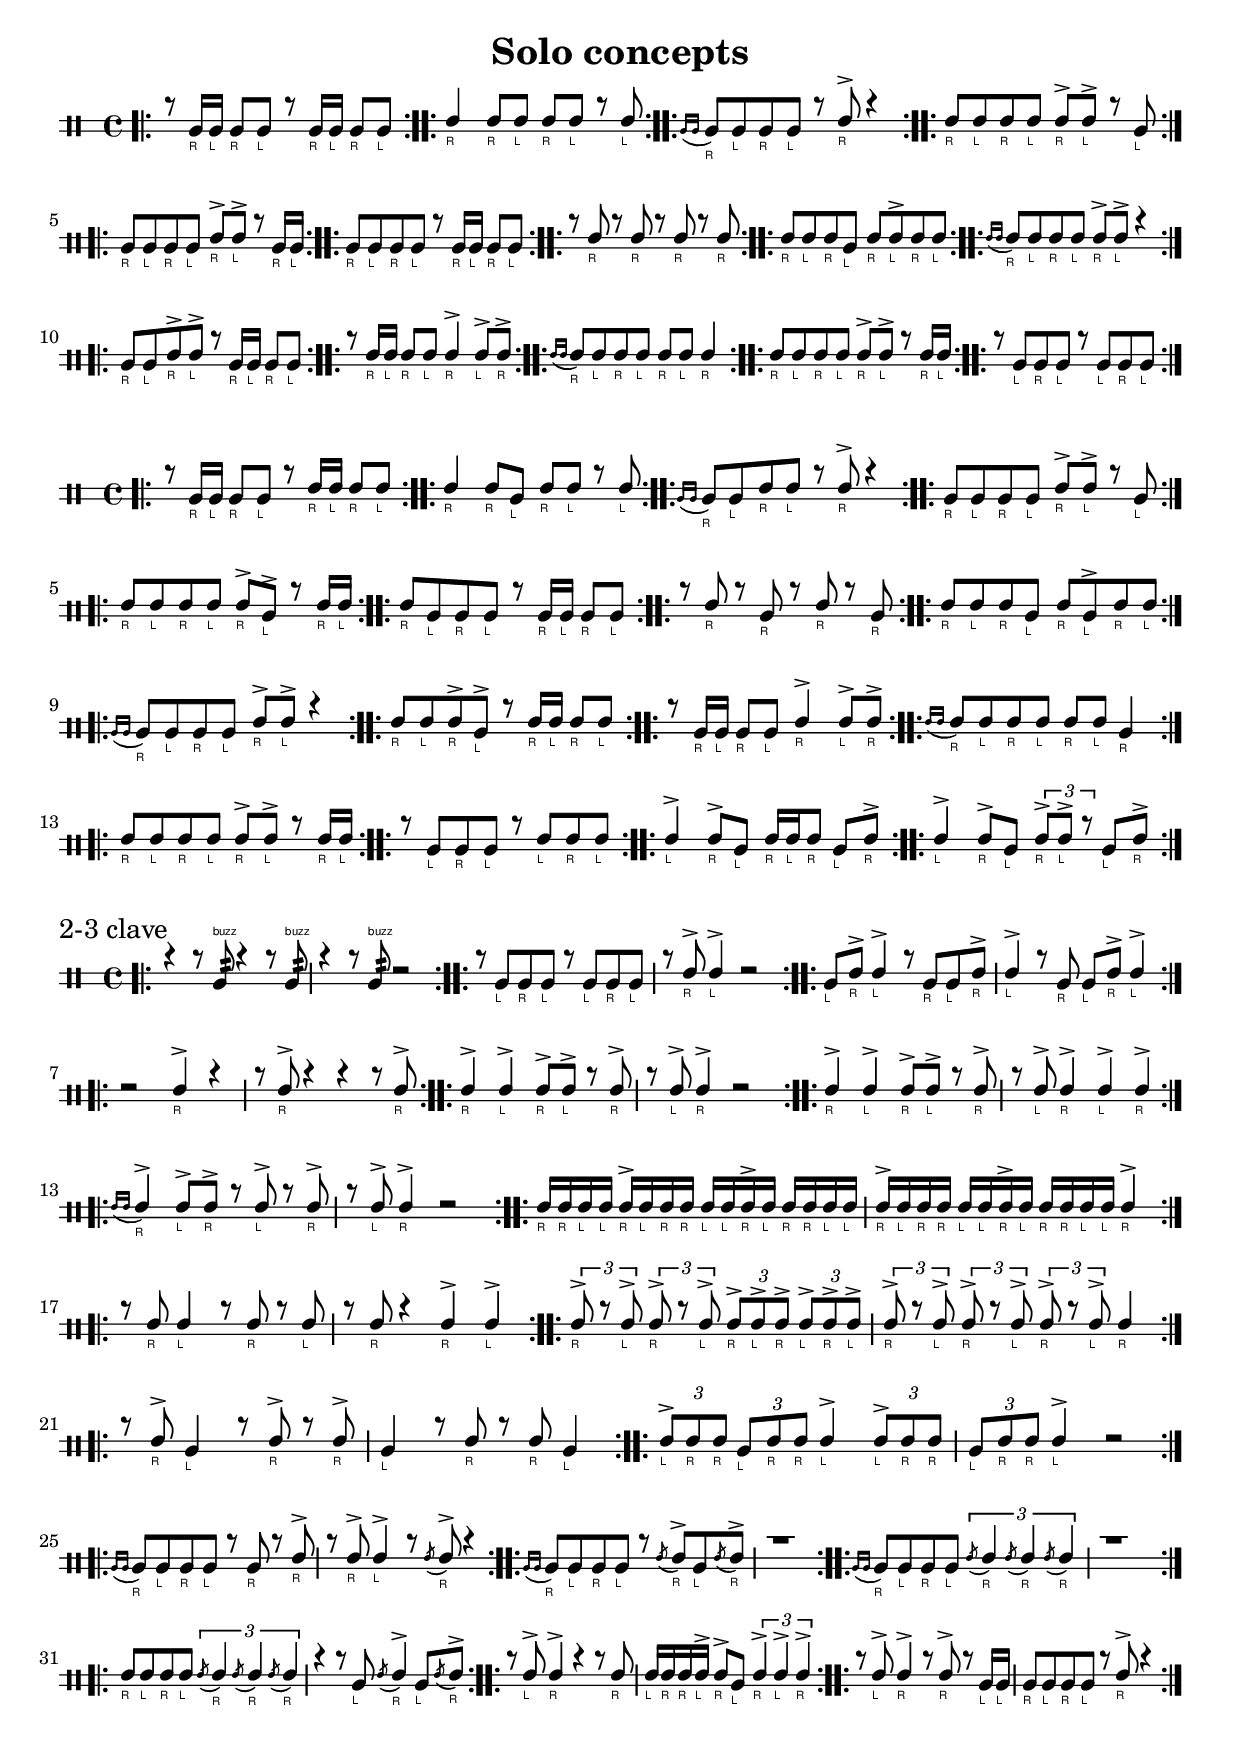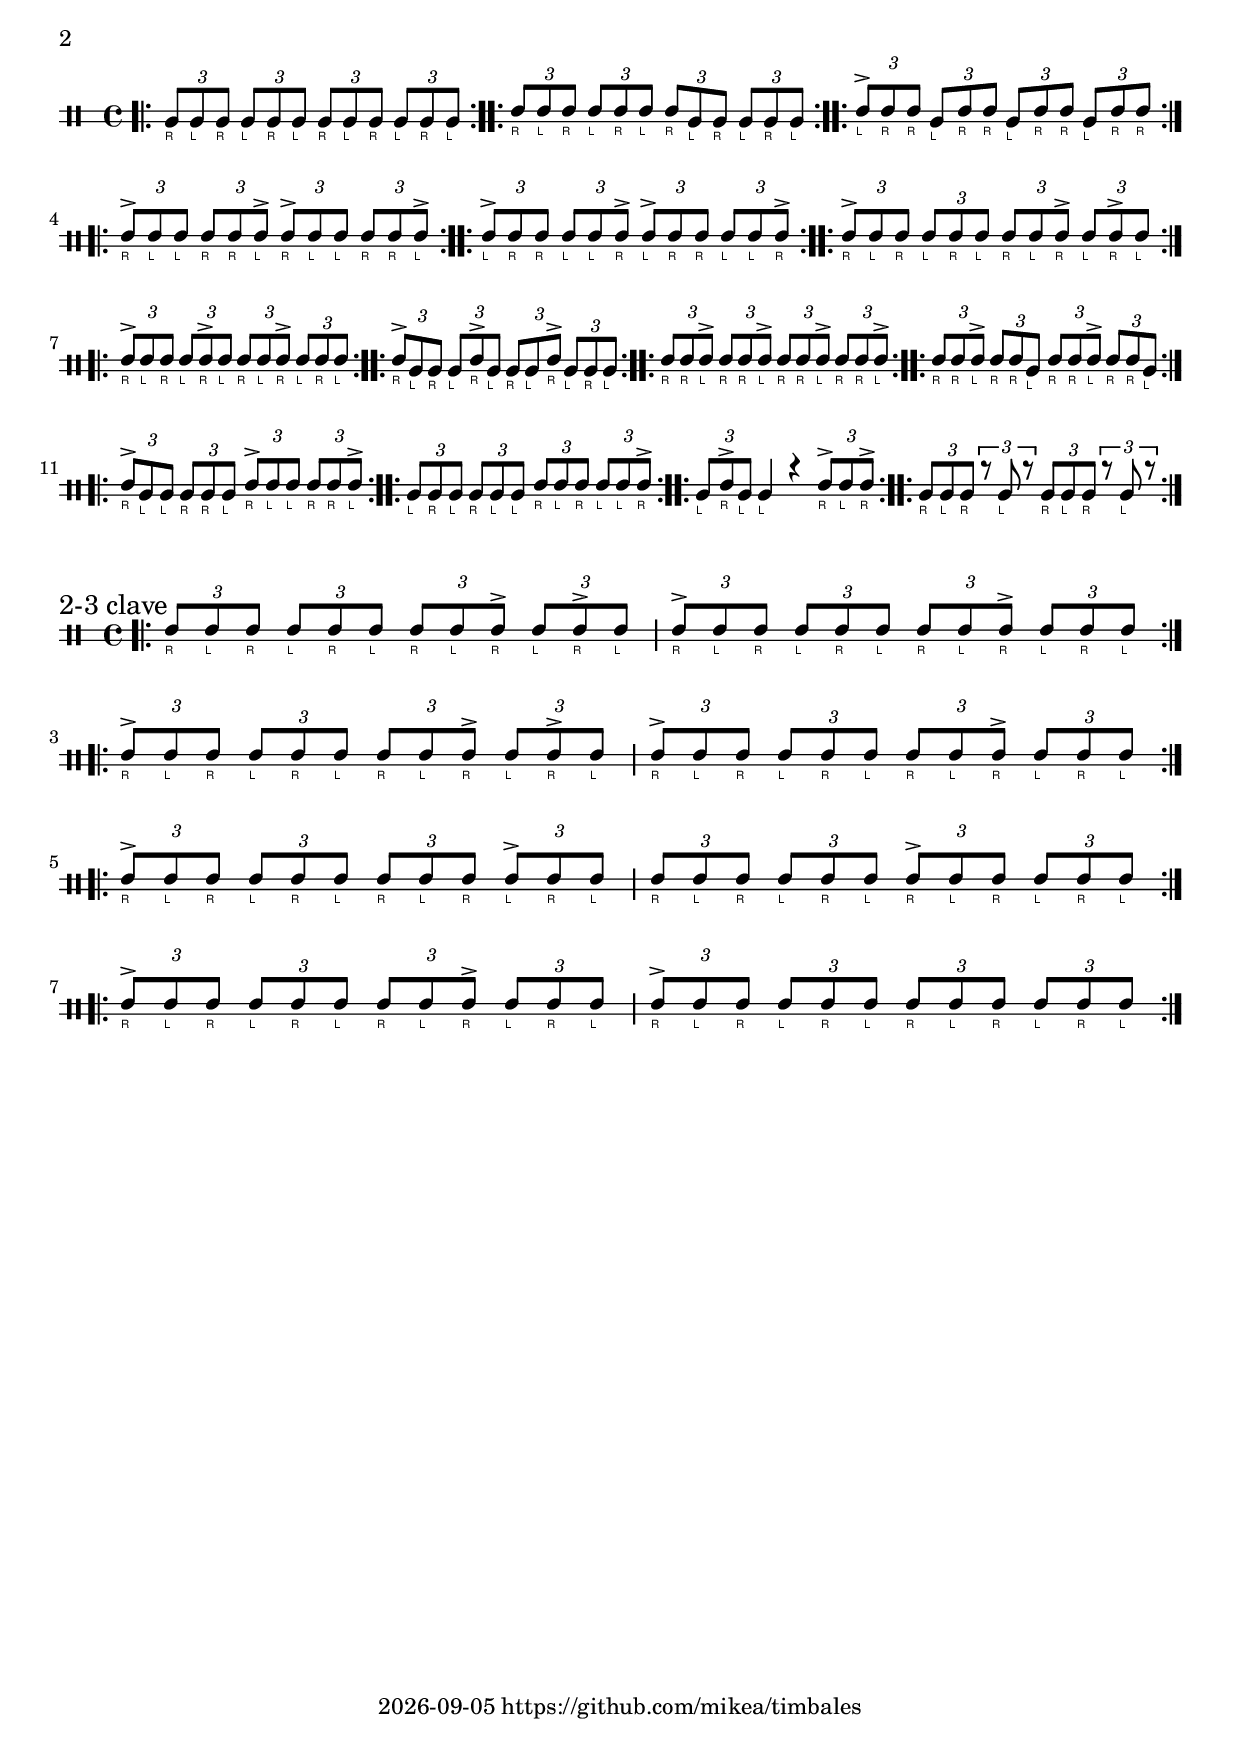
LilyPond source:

\version "2.24.2"

\include "common/all.ly"

date = #(strftime "%Y-%m-%d" (localtime (current-time)))

\header {
  title = "Solo concepts"
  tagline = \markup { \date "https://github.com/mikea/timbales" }
}


% one drum

\newTimbalesStaff \newDrumVoice \drummode { 
    \bar ".|:"

    r8 timl16_"R" 16_"L" 8_"R" 8_"L" r8 timl16_"R" 16_"L" 8_"R" 8_"L" | \bar ":..:"
    timh4_"R" 8_"R" 8_"L" 8_"R" 8_"L" r8 8_"L"  | \bar ":..:"
    \drag timl8_"R" timl8_"L" timl8_"R" timl8_"L" r8 timh8_"R"^> r4  | \bar ":..:"
    timh8_"R" timh8_"L" timh8_"R" timh8_"L" timh8_"R"^> timh8_"L"^> r8 timl8_"L"  | \bar ":..:"
    
    timl8_"R" timl8_"L" timl8_"R" timl8_"L" timh8_"R"^> timh8_"L"^> r8 timl16_"R" timl16_"L"  | \bar ":..:"
    timl8_"R" timl8_"L" timl8_"R" timl8_"L" r8 timl16_"R" timl16_"L" timl8_"R" timl8_"L"  | \bar ":..:"
    r8 timh8_"R" r8 timh8_"R" r8 timh8_"R" r8 timh8_"R" | \bar ":..:"
    timh8_"R" timh8_"L" timh8_"R" timl8_"L" timh8_"R" timh8_"L"^> timh8_"R" timh8_"L"  | \bar ":..:"
    
    \drag timh8_"R" timh8_"L" timh8_"R" timh8_"L" timh8_"R"^> timh8_"L"^> r4 | \bar ":..:"
    timl8_"R" timl8_"L" timh8_"R"^> timh8_"L"^> r8 timl16_"R" timl16_"L" timl8_"R" timl8_"L" | \bar ":..:"
    r8 timh16_"R" 16_"L" 8_"R" 8_"L" 4_"R"^> 8_"L"^> 8_"R"^> | \bar ":..:"
    \drag timh8_"R" timh8_"L" timh8_"R" timh8_"L" timh8_"R" timh8_"L" timh4_"R" | \bar ":..:"
    
    timh8_"R" timh8_"L" timh8_"R" timh8_"L" timh8_"R"^> timh8_"L"^> r8 timh16_"R" timh16_"L" | \bar ":..:"
    r8 timl8_"L" timl8_"R" timl8_"L" r8 timl8_"L" timl8_"R" timl8_"L" | \bar ":..:"

    \bar ":|."
}

% both timbales

\newTimbalesStaff \newDrumVoice \drummode { 
    \bar ".|:"

    r8 timl16_"R" 16_"L" 8_"R" 8_"L" r8 timh16_"R" 16_"L" 8_"R" 8_"L" | \bar ":..:"
    timh4_"R" timh8_"R" timl8_"L" timh8_"R" timh8_"L" r8 timh8_"L"  | \bar ":..:"
    \drag timl8_"R" timl8_"L" timh8_"R" timh8_"L" r8 timh8_"R"^> r4  | \bar ":..:"
    timl8_"R" timl8_"L" timl8_"R" timl8_"L" timh8_"R"^> timh8_"L"^> r8 timl8_"L"  | \bar ":..:"

    timh8_"R" timh8_"L" timh8_"R" timh8_"L" timh8_"R"^> timl8_"L"^> r8 timh16_"R" timh16_"L"  | \bar ":..:"
    timh8_"R" timl8_"L" timl8_"R" timl8_"L" r8 timl16_"R" timl16_"L" timl8_"R" timl8_"L"  | \bar ":..:"
    r8 timh8_"R" r8 timl8_"R" r8 timh8_"R" r8 timl8_"R" | \bar ":..:"
    timh8_"R" timh8_"L" timh8_"R" timl8_"L" timh8_"R" timl8_"L"^> timh8_"R" timh8_"L"  | \bar ":..:"

    \drag timl8_"R" timl8_"L" timl8_"R" timl8_"L" timh8_"R"^> timh8_"L"^> r4 | \bar ":..:"
    timh8_"R" timh8_"L" timh8_"R"^> timl8_"L"^> r8 timh16_"R" timh16_"L" timh8_"R" timh8_"L" | \bar ":..:"
    r8 timl16_"R" timl16_"L" timl8_"R" timl8_"L" timh4_"R"^> timh8_"L"^> timh8_"R"^> | \bar ":..:"
    \drag timh8_"R" timh8_"L" timh8_"R" timh8_"L" timh8_"R" timh8_"L" timl4_"R" | \bar ":..:"

    timh8_"R" timh8_"L" timh8_"R" timh8_"L" timh8_"R"^> timh8_"L"^> r8 timh16_"R" timh16_"L" | \bar ":..:"
    r8 timl8_"L" timl8_"R" timl8_"L" r8 timh8_"L" timh8_"R" timh8_"L" | \bar ":..:"
    timh4_"L"^> timh8_"R"^> timl8_"L" timh16_"R" timh16_"L" timh8_"R" timl8_"L" timh8_"R"^> | \bar ":..:"
    timh4_"L"^> timh8_"R"^> timl8_"L" \tuplet 3/2 { timh8_"R"^> timh8_"L"^> r8  } timl8_"L" timh8_"R"^> | \bar ":..:"

    \bar ":|."
}

% 2 bars

\newTimbalesStaff \newDrumVoice \drummode { 
    \sectionLabel "2-3 clave"
    \bar ".|:"

    r4 r8 timl8:32^"buzz" r4 r8 timl8:32^"buzz" | r4 r8 timl8:32^"buzz" r2 | \bar ":..:"
    r8 timl8_"L" timl8_"R" timl8_"L" r8 timl8_"L" timl8_"R" timl8_"L" | r8 timh8_"R"^> timh4_"L"^> r2 | \bar ":..:"

    timl8_"L" timh8_"R"^> timh4_"L"^> r8 timl8_"R" timl8_"L" timh8_"R"^> | timh4_"L"^> r8 timl8_"R" timl8_"L" timh8_"R"^> timh4_"L"^> | \bar ":..:"
    r2 timh4_"R"^> r4 | r8 timh8_"R"^> r4 r4 r8 timh8_"R"^> | \bar ":..:"


    timh4_"R"^> timh4_"L"^> timh8_"R"^> timh8_"L"^> r8 timh8_"R"^> | r8 timh8_"L"^> timh4_"R"^> r2 | \bar ":..:"
    timh4_"R"^> timh4_"L"^> timh8_"R"^> timh8_"L"^> r8 timh8_"R"^> | r8 timh8_"L"^> timh4_"R"^> timh4_"L"^> timh4_"R"^> | \bar ":..:"

    \drag timh4_"R"^> timh8_"L"^> timh8_"R"^> r8 timh8_"L"^> r8 timh8_"R"^> | r8 timh8_"L"^> timh4_"R"^> r2 | \bar ":..:"
    timh16_"R" timh16_"R" timh16_"L" timh16_"L" 
    timh16_"R"^> timh16_"L" timh16_"R" timh16_"R" 
    timh16_"L" timh16_"L" timh16_"R"^> timh16_"L" 
    timh16_"R" timh16_"R" timh16_"L" timh16_"L" |
    timh16_"R"^> timh16_"L" timh16_"R" timh16_"R" 
    timh16_"L" timh16_"L" timh16_"R"^> timh16_"L" 
    timh16_"R" timh16_"R" timh16_"L" timh16_"L" 
    timh4_"R"^> | \bar ":..:"


    r8 timh8_"R" timh4_"L" r8 timh8_"R" r8 timh8_"L" | r8 timh8_"R" r4 timh4_"R"^> timh4_"L"^> | \bar ":..:"
    \tuplet 3/2 { timh8_"R"^> r8 timh8_"L"^> } \tuplet 3/2 { timh8_"R"^> r8 timh8_"L"^> } 
    \tuplet 3/2 { timh8_"R"^> timh8_"L"^> timh8_"R"^> } \tuplet 3/2 { timh8_"L"^> timh8_"R"^> timh8_"L"^> } |
    \tuplet 3/2 { timh8_"R"^> r8 timh8_"L"^> } \tuplet 3/2 { timh8_"R"^> r8 timh8_"L"^> } 
    \tuplet 3/2 { timh8_"R"^> r8 timh8_"L"^> } timh4_"R" | \bar ":..:"
    \break

    r8 timh8_"R"^> timl4_"L" r8 timh8_"R"^> r8 timh8_"R"^> | timl4_"L" r8 timh8_"R" r8 timh8_"R" timl4_"L" | \bar ":..:"

    \tuplet 3/2 { timh8_"L"^> timh8_"R" timh8_"R" } \tuplet 3/2 { timl8_"L" timh8_"R" timh8_"R" }
    timh4_"L"^> \tuplet 3/2 { timh8_"L"^> timh8_"R" timh8_"R" } |
    \tuplet 3/2 { timl8_"L" timh8_"R" timh8_"R" } timh4_"L"^> r2 | \bar ":..:"

    \break


    \drag timl8_"R" timl8_"L" timl8_"R" timl8_"L" r8 timl8_"R" r8 timh8_"R"^> | r8 timh8_"R"^> timh4_"L"^> r8 \flam timh8_"R"^> r4 | \bar ":..:"
    \drag timl8_"R" timl8_"L" timl8_"R" timl8_"L" r8 \flam timh8_"R"^> timl8_"L" \flam timh8_"R"^> | r1 | \bar ":..:"


    \drag timl8_"R" timl8_"L" timl8_"R" timl8_"L" \tuplet 3/2 { \flam timh4_"R" \flam timh4_"R" \flam timh4_"R" }  | r1 | \bar ":..:"
    timh8_"R" timh8_"L" timh8_"R" timh8_"L" \tuplet 3/2 { \flam timh4_"R" \flam timh4_"R" \flam timh4_"R" }  | r4 r8 timl8_"L" \flam timh4_"R"^> timl8_"L" \flam timh8_"R"^> | \bar ":..:"

    r8 timh8_"L"^> timh4_"R"^> r4 r8 timh8_"R" | timh16_"L" timh16_"R" timh16_"R" timh16_"L"^> timh8_"R"^> timl8_"L" \tuplet 3/2 { timh4_"R"^> timh4_"L"^> timh4_"R"^> } | \bar ":..:"
    r8 timh8_"L"^> timh4_"R"^> r8 timh8_"R"^> r8 timl16_"L" timl16_"L" | timl8_"R" timl8_"L" timl8_"R" timl8_"L" r8 timh8_"R"^> r4 | \bar ":..:"

    \bar ":|."
}

% 1 bar triplets

\newTimbalesStaff \newDrumVoice \drummode { 
    \bar ".|:"

    \tuplet 3/2 { timl8_"R" timl8_"L" timl8_"R" } 
    \tuplet 3/2 { timl8_"L" timl8_"R" timl8_"L" } 
    \tuplet 3/2 { timl8_"R" timl8_"L" timl8_"R" } 
    \tuplet 3/2 { timl8_"L" timl8_"R" timl8_"L" } \bar ":..:"

    \tuplet 3/2 { timh8_"R" timh8_"L" timh8_"R" } 
    \tuplet 3/2 { timh8_"L" timh8_"R" timh8_"L" } 
    \tuplet 3/2 { timh8_"R" timl8_"L" timl8_"R" } 
    \tuplet 3/2 { timl8_"L" timl8_"R" timl8_"L" } \bar ":..:"


    \tuplet 3/2 { timh8_"L"^> timh8_"R" timh8_"R" } 
    \tuplet 3/2 { timl8_"L" timh8_"R" timh8_"R" } 
    \tuplet 3/2 { timl8_"L" timh8_"R" timh8_"R" } 
    \tuplet 3/2 { timl8_"L" timh8_"R" timh8_"R" } \bar ":..:"

    \tuplet 3/2 { timh8_"R"^> timh8_"L" timh8_"L" } 
    \tuplet 3/2 { timh8_"R" timh8_"R" timh8_"L"^> } 
    \tuplet 3/2 { timh8_"R"^> timh8_"L" timh8_"L" } 
    \tuplet 3/2 { timh8_"R" timh8_"R" timh8_"L"^> } \bar ":..:"


    \tuplet 3/2 { timh8_"L"^> timh8_"R" timh8_"R" } 
    \tuplet 3/2 { timh8_"L" timh8_"L" timh8_"R"^> } 
    \tuplet 3/2 { timh8_"L"^> timh8_"R" timh8_"R" } 
    \tuplet 3/2 { timh8_"L" timh8_"L" timh8_"R"^> } \bar ":..:"

    \tuplet 3/2 { timh8_"R"^> timh8_"L" timh8_"R" } 
    \tuplet 3/2 { timh8_"L" timh8_"R" timh8_"L" } 
    \tuplet 3/2 { timh8_"R" timh8_"L" timh8_"R"^> } 
    \tuplet 3/2 { timh8_"L" timh8_"R"^> timh8_"L" } \bar ":..:"


    \tuplet 3/2 { timh8_"R"^> timh8_"L" timh8_"R" } 
    \tuplet 3/2 { timh8_"L" timh8_"R"^> timh8_"L" } 
    \tuplet 3/2 { timh8_"R" timh8_"L" timh8_"R"^> } 
    \tuplet 3/2 { timh8_"L" timh8_"R" timh8_"L" } \bar ":..:"

    \tuplet 3/2 { timh8_"R"^> timl8_"L" timl8_"R" } 
    \tuplet 3/2 { timl8_"L" timh8_"R"^> timl8_"L" } 
    \tuplet 3/2 { timl8_"R" timl8_"L" timh8_"R"^> } 
    \tuplet 3/2 { timl8_"L" timl8_"R" timl8_"L" } \bar ":..:"


    \tuplet 3/2 { timh8_"R" timh8_"R" timh8_"L"^> } 
    \tuplet 3/2 { timh8_"R" timh8_"R" timh8_"L"^> } 
    \tuplet 3/2 { timh8_"R" timh8_"R" timh8_"L"^> } 
    \tuplet 3/2 { timh8_"R" timh8_"R" timh8_"L"^> } \bar ":..:"

    \tuplet 3/2 { timh8_"R" timh8_"R" timh8_"L"^> } 
    \tuplet 3/2 { timh8_"R" timh8_"R" timl8_"L" } 
    \tuplet 3/2 { timh8_"R" timh8_"R" timh8_"L"^> } 
    \tuplet 3/2 { timh8_"R" timh8_"R" timl8_"L" } \bar ":..:"


    \tuplet 3/2 { timh8_"R"^> timl8_"L" timl8_"L" } 
    \tuplet 3/2 { timl8_"R" timl8_"R" timl8_"L" } 
    \tuplet 3/2 { timh8_"R"^> timh8_"L" timh8_"L" } 
    \tuplet 3/2 { timh8_"R" timh8_"R" timh8_"L"^> } \bar ":..:"

    \tuplet 3/2 { timl8_"L" timl8_"R" timl8_"L" } 
    \tuplet 3/2 { timl8_"R" timl8_"L" timl8_"L" } 
    \tuplet 3/2 { timh8_"R" timh8_"L" timh8_"R" } 
    \tuplet 3/2 { timh8_"L" timh8_"L" timh8_"R"^> } \bar ":..:"


    \tuplet 3/2 { timl8_"L" timh8_"R"^> timl8_"L" } 
    timl4_"L"
    r4
    \tuplet 3/2 { timh8_"R"^> timh8_"L" timh8_"R"^> } \bar ":..:"

    \tuplet 3/2 { timl8_"R" timl8_"L" timl8_"R" } 
    \tuplet 3/2 { r8 timl8_"L" r8 } 
    \tuplet 3/2 { timl8_"R" timl8_"L" timl8_"R" } 
    \tuplet 3/2 { r timl8_"L" r } \bar ":..:"

    \bar ":|."
}


% 2 bar triplets

\newTimbalesStaff \newDrumVoice \drummode { 
    \sectionLabel "2-3 clave"
    \bar ".|:"

    \tuplet 3/2 { timh8_"R" timh8_"L" timh8_"R" } 
    \tuplet 3/2 { timh8_"L" timh8_"R" timh8_"L" } 
    \tuplet 3/2 { timh8_"R" timh8_"L" timh8_"R"^> } 
    \tuplet 3/2 { timh8_"L" timh8_"R"^> timh8_"L" } |

    \tuplet 3/2 { timh8_"R"^> timh8_"L" timh8_"R" } 
    \tuplet 3/2 { timh8_"L" timh8_"R" timh8_"L" } 
    \tuplet 3/2 { timh8_"R" timh8_"L" timh8_"R"^> } 
    \tuplet 3/2 { timh8_"L" timh8_"R" timh8_"L" } \bar ":..:"

    \break

    \tuplet 3/2 { timh8_"R"^> timh8_"L" timh8_"R" } 
    \tuplet 3/2 { timh8_"L" timh8_"R" timh8_"L" } 
    \tuplet 3/2 { timh8_"R" timh8_"L" timh8_"R"^> } 
    \tuplet 3/2 { timh8_"L" timh8_"R"^> timh8_"L" } |

    \tuplet 3/2 { timh8_"R"^> timh8_"L" timh8_"R" } 
    \tuplet 3/2 { timh8_"L" timh8_"R" timh8_"L" } 
    \tuplet 3/2 { timh8_"R" timh8_"L" timh8_"R"^> } 
    \tuplet 3/2 { timh8_"L" timh8_"R" timh8_"L" } \bar ":..:"

    \break

    \tuplet 3/2 { timh8_"R"^> timh8_"L" timh8_"R" } 
    \tuplet 3/2 { timh8_"L" timh8_"R" timh8_"L" } 
    \tuplet 3/2 { timh8_"R" timh8_"L" timh8_"R" } 
    \tuplet 3/2 { timh8_"L"^> timh8_"R" timh8_"L" } |

    \tuplet 3/2 { timh8_"R" timh8_"L" timh8_"R" } 
    \tuplet 3/2 { timh8_"L" timh8_"R" timh8_"L" } 
    \tuplet 3/2 { timh8_"R"^> timh8_"L" timh8_"R" } 
    \tuplet 3/2 { timh8_"L" timh8_"R" timh8_"L" } \bar ":..:"

    \break

    \tuplet 3/2 { timh8_"R"^> timh8_"L" timh8_"R" } 
    \tuplet 3/2 { timh8_"L" timh8_"R" timh8_"L" } 
    \tuplet 3/2 { timh8_"R" timh8_"L" timh8_"R"^> } 
    \tuplet 3/2 { timh8_"L" timh8_"R" timh8_"L" } |

    \tuplet 3/2 { timh8_"R"^> timh8_"L" timh8_"R" } 
    \tuplet 3/2 { timh8_"L" timh8_"R" timh8_"L" } 
    \tuplet 3/2 { timh8_"R" timh8_"L" timh8_"R" } 
    \tuplet 3/2 { timh8_"L" timh8_"R" timh8_"L" } \bar ":..:"


    \bar ":|."
}
